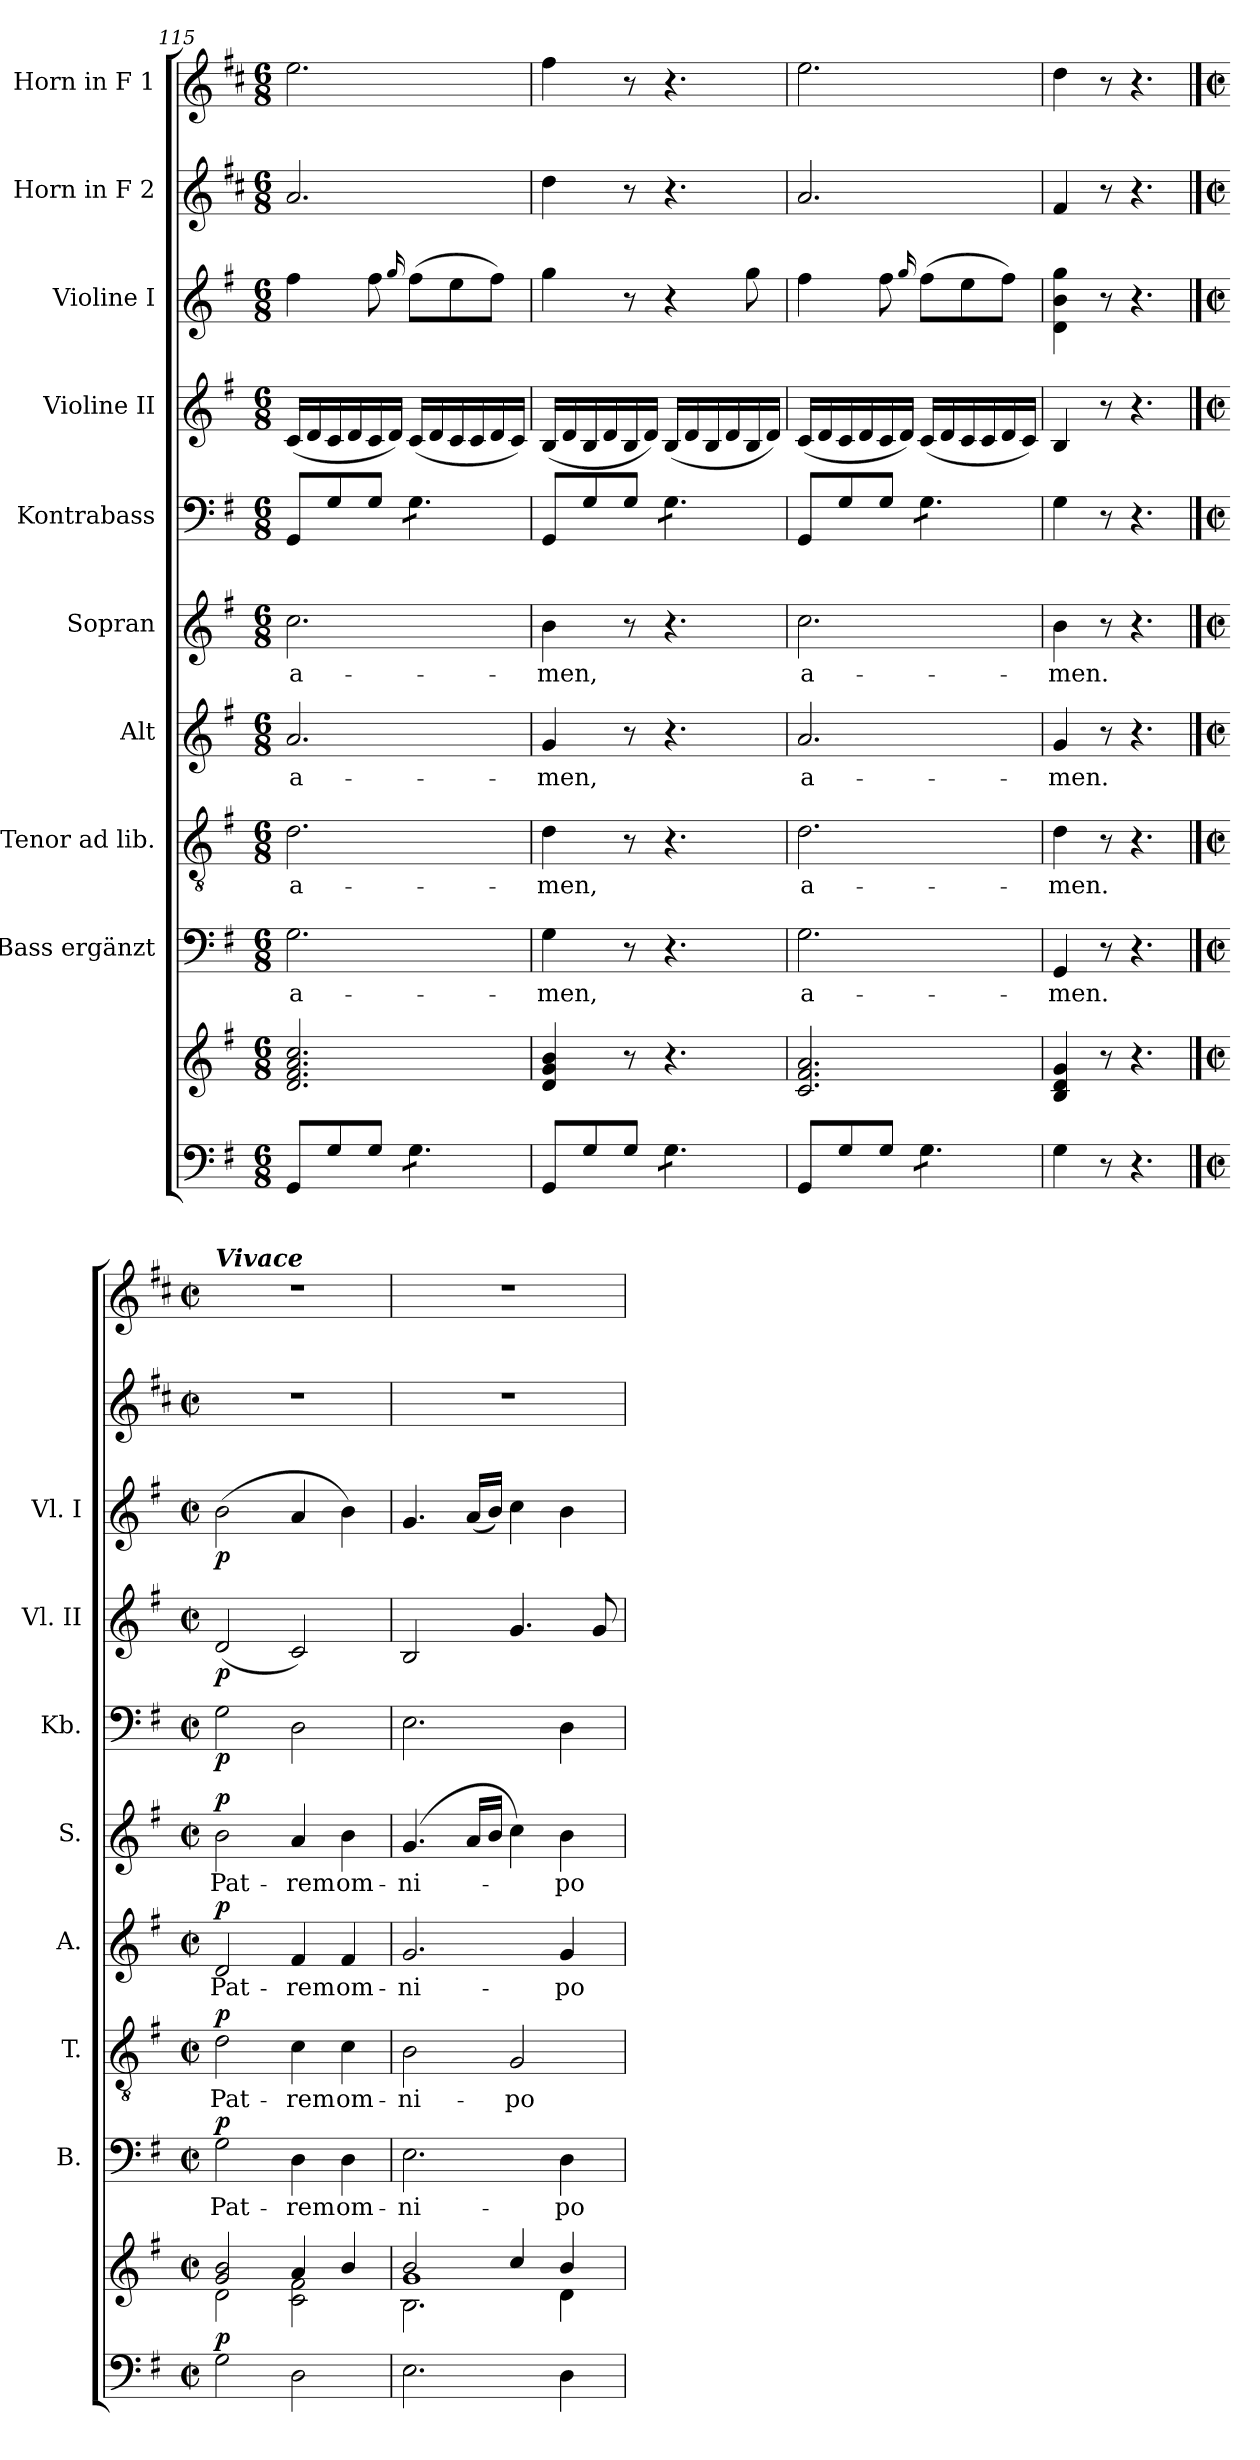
**kern	**kern	**dynam	**kern	**text	**dynam	**kern	**text	**dynam	**kern	**text	**dynam	**kern	**text	**dynam	**kern	**dynam	**kern	**dynam	**kern	**dynam	**kern	**kern
*part10	*part10	*part10	*part9	*part9	*part9	*part8	*part8	*part8	*part7	*part7	*part7	*part6	*part6	*part6	*part5	*part5	*part4	*part4	*part3	*part3	*part2	*part1
*staff11	*staff10	*staff10/11	*staff9	*staff9	*staff9	*staff8	*staff8	*staff8	*staff7	*staff7	*staff7	*staff6	*staff6	*staff6	*staff5	*staff5	*staff4	*staff4	*staff3	*staff3	*staff2	*staff1
*	*	*	*I"Bass ergänzt	*	*	*I"Tenor ad lib.	*	*	*I"Alt	*	*	*I"Sopran	*	*	*I"Kontrabass	*	*I"Violine II	*	*I"Violine I	*	*I"Horn in F 2	*I"Horn in F 1
*	*	*	*I'B.	*	*	*I'T.	*	*	*I'A.	*	*	*I'S.	*	*	*I'Kb.	*	*I'Vl. II	*	*I'Vl. I	*	*	*
!!LO:PB:g=z
*clefF4	*clefG2	*	*clefF4	*	*	*clefGv2	*	*	*clefG2	*	*	*clefG2	*	*	*clefF4	*	*clefG2	*	*clefG2	*	*clefG2	*clefG2
*	*	*	*	*	*	*	*	*	*	*	*	*	*	*	*ITrd7c12	*	*	*	*	*	*ITrd4c7	*ITrd4c7
*k[f#]	*k[f#]	*	*k[f#]	*	*	*k[f#]	*	*	*k[f#]	*	*	*k[f#]	*	*	*k[f#]	*	*k[f#]	*	*k[f#]	*	*k[f#]	*k[f#]
*G:	*G:	*	*G:	*	*	*G:	*	*	*G:	*	*	*G:	*	*	*G:	*	*G:	*	*G:	*	*G:	*G:
*M6/8	*M6/8	*	*M6/8	*	*	*M6/8	*	*	*M6/8	*	*	*M6/8	*	*	*M6/8	*	*M6/8	*	*M6/8	*	*M6/8	*M6/8
=115	=115	=115	=115	=115	=115	=115	=115	=115	=115	=115	=115	=115	=115	=115	=115	=115	=115	=115	=115	=115	=115	=115
!	!	!	!	!LO:LY:b	!	!	!LO:LY:b	!	!	!LO:LY:b	!	!	!LO:LY:b	!	!	!	!	!	!	!	!	!
8GG/L	2.d/ 2.f#/ 2.a/ 2.cc/	.	2.G\	a-	.	2.d\	a-	.	2.a/	a-	.	2.cc\	a-	.	8GGG/L	.	(<16c/LL	.	4ff#\	.	2.d/	2.a\
.	.	.	.	.	.	.	.	.	.	.	.	.	.	.	.	.	16d/	.	.	.	.	.
8G/	.	.	.	.	.	.	.	.	.	.	.	.	.	.	8GG/	.	16c/	.	.	.	.	.
.	.	.	.	.	.	.	.	.	.	.	.	.	.	.	.	.	16d/	.	.	.	.	.
8G/J	.	.	.	.	.	.	.	.	.	.	.	.	.	.	8GG/J	.	16c/	.	8ff#\	.	.	.
.	.	.	.	.	.	.	.	.	.	.	.	.	.	.	.	.	16d/JJ)	.	.	.	.	.
.	.	.	.	.	.	.	.	.	.	.	.	.	.	.	.	.	.	.	16qqgg/	.	.	.
*tremolo	*	*	*	*	*	*	*	*	*	*	*	*	*	*	*	*	*	*	*	*	*	*
*	*	*	*	*	*	*	*	*	*	*	*	*	*	*	*tremolo	*	*	*	*	*	*	*
8G\L	.	.	.	.	.	.	.	.	.	.	.	.	.	.	8GG\L	.	(<16c/LL	.	(>8ff#\L	.	.	.
.	.	.	.	.	.	.	.	.	.	.	.	.	.	.	.	.	16d/	.	.	.	.	.
8G\	.	.	.	.	.	.	.	.	.	.	.	.	.	.	8GG\	.	16c/	.	8ee\	.	.	.
.	.	.	.	.	.	.	.	.	.	.	.	.	.	.	.	.	16c/	.	.	.	.	.
8G\J	.	.	.	.	.	.	.	.	.	.	.	.	.	.	8GG\J	.	16d/	.	8ff#\J)	.	.	.
*	*	*	*	*	*	*	*	*	*	*	*	*	*	*	*Xtremolo	*	*	*	*	*	*	*
*Xtremolo	*	*	*	*	*	*	*	*	*	*	*	*	*	*	*	*	*	*	*	*	*	*
.	.	.	.	.	.	.	.	.	.	.	.	.	.	.	.	.	16c/JJ)	.	.	.	.	.
=116	=116	=116	=116	=116	=116	=116	=116	=116	=116	=116	=116	=116	=116	=116	=116	=116	=116	=116	=116	=116	=116	=116
!	!	!	!	!LO:LY:b	!	!	!LO:LY:b	!	!	!LO:LY:b	!	!	!LO:LY:b	!	!	!	!	!	!	!	!	!
8GG/L	4d/ 4g/ 4b/	.	4G\	-men,	.	4d\	-men,	.	4g/	-men,	.	4b\	-men,	.	8GGG/L	.	(<16B/LL	.	4gg\	.	4g\	4b\
.	.	.	.	.	.	.	.	.	.	.	.	.	.	.	.	.	16d/	.	.	.	.	.
8G/	.	.	.	.	.	.	.	.	.	.	.	.	.	.	8GG/	.	16B/	.	.	.	.	.
.	.	.	.	.	.	.	.	.	.	.	.	.	.	.	.	.	16d/	.	.	.	.	.
8G/J	8r	.	8r	.	.	8r	.	.	8r	.	.	8r	.	.	8GG/J	.	16B/	.	8r	.	8r	8r
.	.	.	.	.	.	.	.	.	.	.	.	.	.	.	.	.	16d/JJ)	.	.	.	.	.
*tremolo	*	*	*	*	*	*	*	*	*	*	*	*	*	*	*	*	*	*	*	*	*	*
*	*	*	*	*	*	*	*	*	*	*	*	*	*	*	*tremolo	*	*	*	*	*	*	*
8G\L	4.r	.	4.r	.	.	4.r	.	.	4.r	.	.	4.r	.	.	8GG\L	.	(<16B/LL	.	4r	.	4.r	4.r
.	.	.	.	.	.	.	.	.	.	.	.	.	.	.	.	.	16d/	.	.	.	.	.
8G\	.	.	.	.	.	.	.	.	.	.	.	.	.	.	8GG\	.	16B/	.	.	.	.	.
.	.	.	.	.	.	.	.	.	.	.	.	.	.	.	.	.	16d/	.	.	.	.	.
8G\J	.	.	.	.	.	.	.	.	.	.	.	.	.	.	8GG\J	.	16B/	.	8gg\	.	.	.
*	*	*	*	*	*	*	*	*	*	*	*	*	*	*	*Xtremolo	*	*	*	*	*	*	*
*Xtremolo	*	*	*	*	*	*	*	*	*	*	*	*	*	*	*	*	*	*	*	*	*	*
.	.	.	.	.	.	.	.	.	.	.	.	.	.	.	.	.	16d/JJ)	.	.	.	.	.
=117	=117	=117	=117	=117	=117	=117	=117	=117	=117	=117	=117	=117	=117	=117	=117	=117	=117	=117	=117	=117	=117	=117
!	!	!	!	!LO:LY:b	!	!	!LO:LY:b	!	!	!LO:LY:b	!	!	!LO:LY:b	!	!	!	!	!	!	!	!	!
8GG/L	2.c/ 2.f#/ 2.a/	.	2.G\	a-	.	2.d\	a-	.	2.a/	a-	.	2.cc\	a-	.	8GGG/L	.	(<16c/LL	.	4ff#\	.	2.d/	2.a\
.	.	.	.	.	.	.	.	.	.	.	.	.	.	.	.	.	16d/	.	.	.	.	.
8G/	.	.	.	.	.	.	.	.	.	.	.	.	.	.	8GG/	.	16c/	.	.	.	.	.
.	.	.	.	.	.	.	.	.	.	.	.	.	.	.	.	.	16d/	.	.	.	.	.
8G/J	.	.	.	.	.	.	.	.	.	.	.	.	.	.	8GG/J	.	16c/	.	8ff#\	.	.	.
.	.	.	.	.	.	.	.	.	.	.	.	.	.	.	.	.	16d/JJ)	.	.	.	.	.
.	.	.	.	.	.	.	.	.	.	.	.	.	.	.	.	.	.	.	16qqgg/	.	.	.
*tremolo	*	*	*	*	*	*	*	*	*	*	*	*	*	*	*	*	*	*	*	*	*	*
*	*	*	*	*	*	*	*	*	*	*	*	*	*	*	*tremolo	*	*	*	*	*	*	*
8G\L	.	.	.	.	.	.	.	.	.	.	.	.	.	.	8GG\L	.	(<16c/LL	.	(>8ff#\L	.	.	.
.	.	.	.	.	.	.	.	.	.	.	.	.	.	.	.	.	16d/	.	.	.	.	.
8G\	.	.	.	.	.	.	.	.	.	.	.	.	.	.	8GG\	.	16c/	.	8ee\	.	.	.
.	.	.	.	.	.	.	.	.	.	.	.	.	.	.	.	.	16c/	.	.	.	.	.
8G\J	.	.	.	.	.	.	.	.	.	.	.	.	.	.	8GG\J	.	16d/	.	8ff#\J)	.	.	.
*	*	*	*	*	*	*	*	*	*	*	*	*	*	*	*Xtremolo	*	*	*	*	*	*	*
*Xtremolo	*	*	*	*	*	*	*	*	*	*	*	*	*	*	*	*	*	*	*	*	*	*
.	.	.	.	.	.	.	.	.	.	.	.	.	.	.	.	.	16c/JJ)	.	.	.	.	.
=118	=118	=118	=118	=118	=118	=118	=118	=118	=118	=118	=118	=118	=118	=118	=118	=118	=118	=118	=118	=118	=118	=118
!	!	!	!	!LO:LY:b	!	!	!LO:LY:b	!	!	!LO:LY:b	!	!	!LO:LY:b	!	!	!	!	!	!	!	!	!
4G\	4B/ 4d/ 4g/	.	4GG/	-men.	.	4d\	-men.	.	4g/	-men.	.	4b\	-men.	.	4GG\	.	4B/	.	4d\ 4b\ 4gg\	.	4B/	4g\
8r	8r	.	8r	.	.	8r	.	.	8r	.	.	8r	.	.	8r	.	8r	.	8r	.	8r	8r
4.r	4.r	.	4.r	.	.	4.r	.	.	4.r	.	.	4.r	.	.	4.r	.	4.r	.	4.r	.	4.r	4.r
!!LO:PB:g=z
==119	==119	==119	==119	==119	==119	==119	==119	==119	==119	==119	==119	==119	==119	==119	==119	==119	==119	==119	==119	==119	==119	==119
*M2/2	*M2/2	*	*M2/2	*	*	*M2/2	*	*	*M2/2	*	*	*M2/2	*	*	*M2/2	*	*M2/2	*	*M2/2	*	*M2/2	*M2/2
*met(c|)	*met(c|)	*	*met(c|)	*	*	*met(c|)	*	*	*met(c|)	*	*	*met(c|)	*	*	*met(c|)	*	*met(c|)	*	*met(c|)	*	*met(c|)	*met(c|)
*	*^	*	*	*	*	*	*	*	*	*	*	*	*	*	*	*	*	*	*	*	*	*
!	!	!	!	!	!	!	!	!	!	!	!	!	!	!	!	!	!	!	!	!	!	!	!LO:TX:a:Bi:t=Vivace
!	!	!	!LO:DY:a=2	!	!LO:LY:b	!LO:DY:a	!	!LO:LY:b	!LO:DY:a	!	!LO:LY:b	!LO:DY:a	!	!LO:LY:b	!LO:DY:a	!	!LO:DY:b	!	!LO:DY:b	!	!LO:DY:b	!	!
2G\	2g/ 2b/	2d\	p	2G\	Pat-	p	2d\	Pat-	p	2d/	Pat-	p	2b\	Pat-	p	2GG\	p	(<2d/	p	(>2b\	p	1r	1r
!	!	!	!	!	!LO:LY:b	!	!	!LO:LY:b	!	!	!LO:LY:b	!	!	!LO:LY:b	!	!	!	!	!	!	!	!	!
2D\	4a/	2c\ 2f#\	.	4D\	-rem	.	4c\	-rem	.	4f#/	-rem	.	4a/	-rem	.	2DD\	.	2c/)	.	4a/	.	.	.
!	!	!	!	!	!LO:LY:b	!	!	!LO:LY:b	!	!	!LO:LY:b	!	!	!LO:LY:b	!	!	!	!	!	!	!	!	!
.	4b/	.	.	4D\	om-	.	4c\	om-	.	4f#/	om-	.	4b\	om-	.	.	.	.	.	4b\)	.	.	.
=120	=120	=120	=120	=120	=120	=120	=120	=120	=120	=120	=120	=120	=120	=120	=120	=120	=120	=120	=120	=120	=120	=120	=120
*	*	*^	*	*	*	*	*	*	*	*	*	*	*	*	*	*	*	*	*	*	*	*	*
!	!	!	!	!	!	!LO:LY:b	!	!	!LO:LY:b	!	!	!LO:LY:b	!	!	!LO:LY:b	!	!	!	!	!	!	!	!	!
2.E\	2b/	2.B\	1g	.	2.E\	-ni-	.	2B\	-ni-	.	2.g/	-ni-	.	(4.g/	-ni-	.	2.EE\	.	2B/	.	4.g/	.	1r	1r
.	.	.	.	.	.	.	.	.	.	.	.	.	.	16a/LL	.	.	.	.	.	.	(<16a/LL	.	.	.
.	.	.	.	.	.	.	.	.	.	.	.	.	.	16b/JJ	.	.	.	.	.	.	16b/JJ)	.	.	.
!	!	!	!	!	!	!	!	!	!LO:LY:b	!	!	!	!	!	!	!	!	!	!	!	!	!	!	!
.	4cc/	.	.	.	.	.	.	2G/	-po-	.	.	.	.	4cc\)	.	.	.	.	4.g/	.	4cc\	.	.	.
!	!	!	!	!	!	!LO:LY:b	!	!	!	!	!	!LO:LY:b	!	!	!LO:LY:b	!	!	!	!	!	!	!	!	!
4D\	4b/	4d\	.	.	4D\	-po-	.	.	.	.	4g/	-po-	.	4b\	-po-	.	4DD\	.	.	.	4b\	.	.	.
.	.	.	.	.	.	.	.	.	.	.	.	.	.	.	.	.	.	.	8g/	.	.	.	.	.
*	*v	*v	*v	*	*	*	*	*	*	*	*	*	*	*	*	*	*	*	*	*	*	*	*	*
=	=	=	=	=	=	=	=	=	=	=	=	=	=	=	=	=	=	=	=	=	=	=
*-	*-	*-	*-	*-	*-	*-	*-	*-	*-	*-	*-	*-	*-	*-	*-	*-	*-	*-	*-	*-	*-	*-
